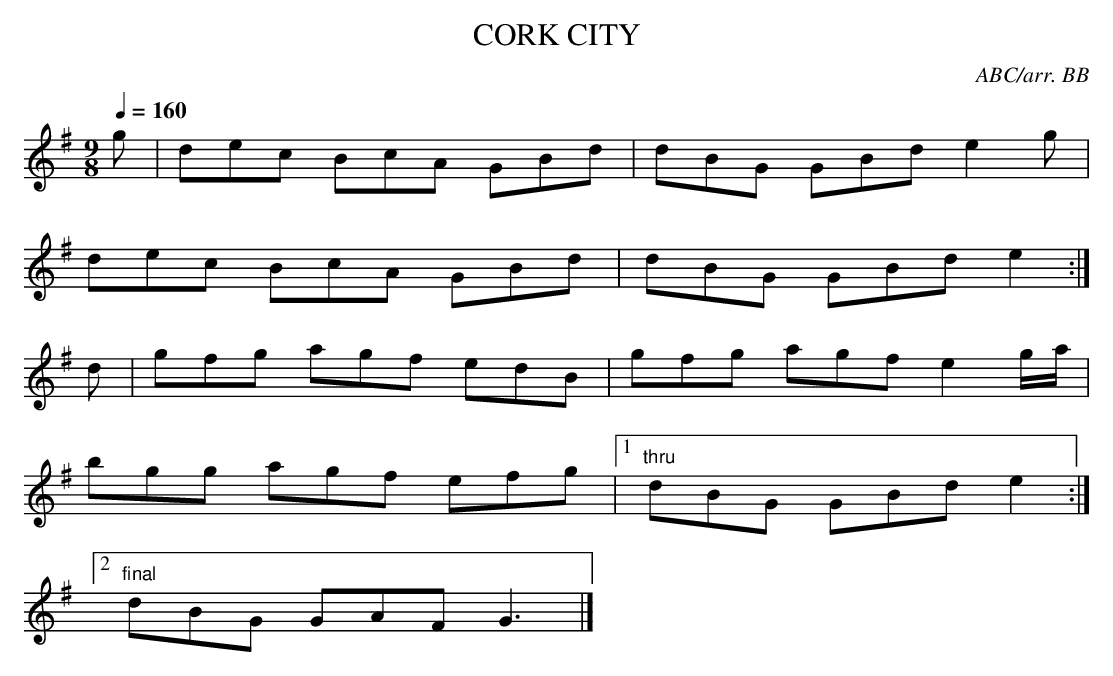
X:1
T:CORK CITY
C:ABC/arr. BB
Y:"moderately quick"
Q:1/4=160
L:1/8
M:9/8
K:G % source key = F
g|dec BcA GBd|dBG GBd e2g|
dec BcA GBd|dBG GBd e2 :|
d|gfg agf edB|gfg agf e2g/a/|
bgg agf efg|1 "thru"dBG GBd e2 :|
[2 "final"dBG GAF G3|]
